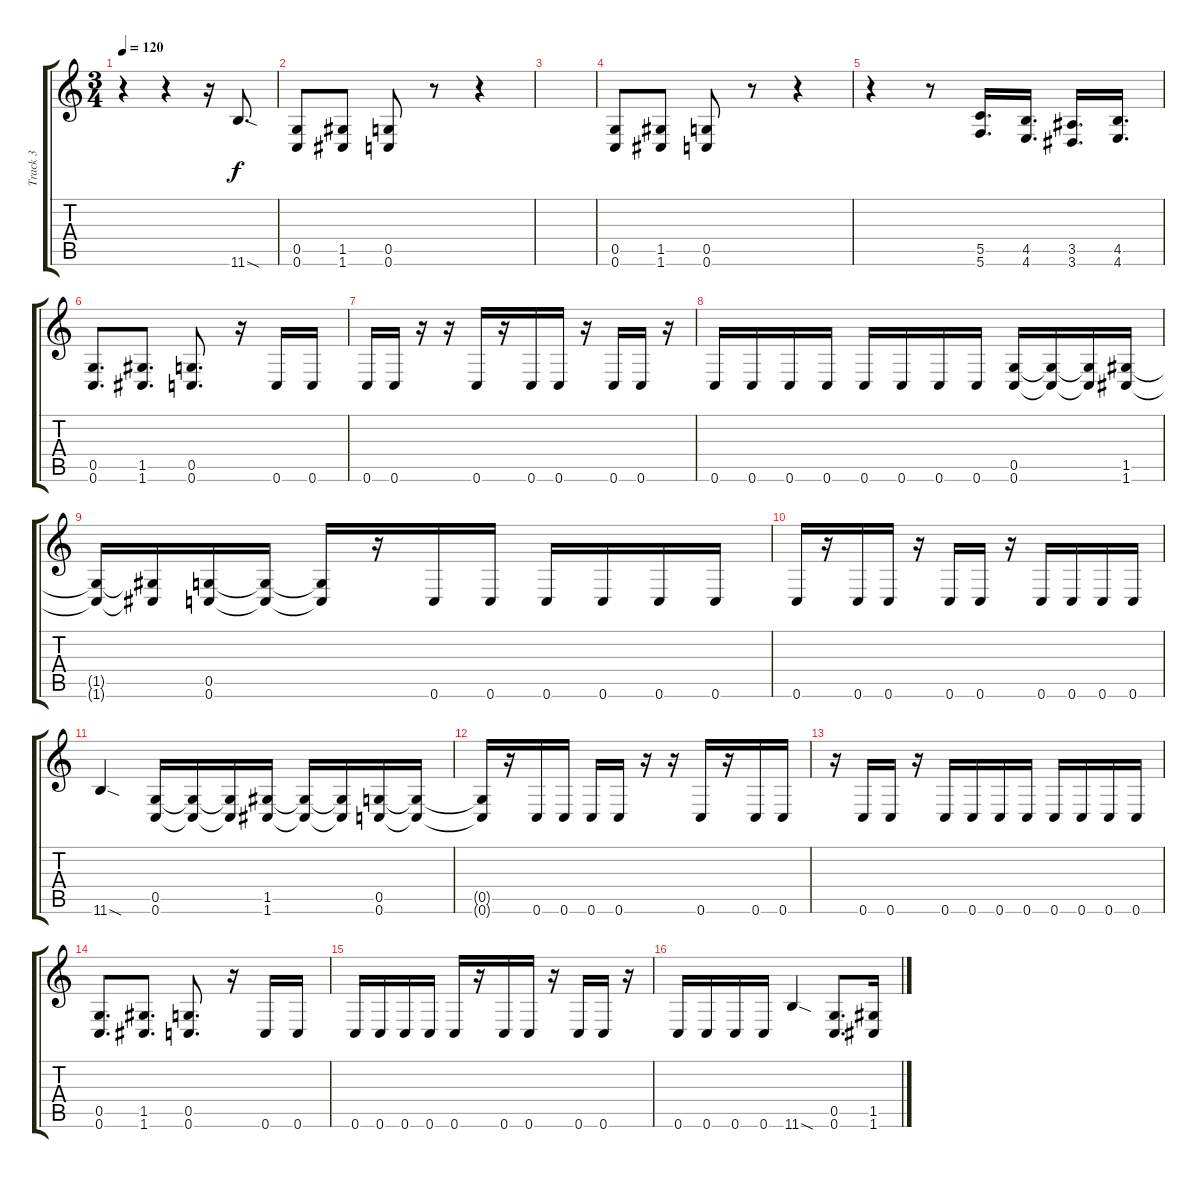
\track ("Track 3" "Track 3") {instrument distortionguitar}
\staff {score tabs}
\tuning (D4 A3 F3 C3 G2 C2) {hide}
\ts (3 4)
\tempo 120
\clef g2
\ks c
r.4{dy f} r.4 r.16 11.6{sod}.8{d} |
(0.5 0.6).8 (1.5 1.6).8 (0.5 0.6).8 r.8 r.4 |
|
(0.5 0.6).8 (1.5 1.6).8 (0.5 0.6).8 r.8 r.4 |
r.4 r.8 (5.5 5.6).16{d} (4.5 4.6).16{d} (3.5 3.6).16{d} (4.5 4.6).16{d} |
(0.5 0.6).8{d} (1.5 1.6).8{d} (0.5 0.6).8{d} r.16 0.6.16 0.6.16 |
0.6.16 0.6.16 r.16 r.16 0.6.16 r.16 0.6.16 0.6.16 r.16 0.6.16 0.6.16 r.16 |
0.6.16 0.6.16 0.6.16 0.6.16 0.6.16 0.6.16 0.6.16 0.6.16 (0.5 0.6).16 (0.5{t} 0.6{t}).16 (0.5{t} 0.6{t}).16 (1.5 1.6).16 |
(1.5{t} 1.6{t}).16 (1.5{t} 1.6{t}).16 (0.5 0.6).16 (0.5{t} 0.6{t}).16 (0.5{t} 0.6{t}).16 r.16 0.6.16 0.6.16 0.6.16 0.6.16 0.6.16 0.6.16 |
0.6.16 r.16 0.6.16 0.6.16 r.16 0.6.16 0.6.16 r.16 0.6.16 0.6.16 0.6.16 0.6.16 |
11.6{sod}.4 (0.5 0.6).16 (0.5{t} 0.6{t}).16 (0.5{t} 0.6{t}).16 (1.5 1.6).16 (1.5{t} 1.6{t}).16 (1.5{t} 1.6{t}).16 (0.5 0.6).16 (0.5{t} 0.6{t}).16 |
(0.5{t} 0.6{t}).16 r.16 0.6.16 0.6.16 0.6.16 0.6.16 r.16 r.16 0.6.16 r.16 0.6.16 0.6.16 |
r.16 0.6.16 0.6.16 r.16 0.6.16 0.6.16 0.6.16 0.6.16 0.6.16 0.6.16 0.6.16 0.6.16 |
(0.5 0.6).8{d} (1.5 1.6).8{d} (0.5 0.6).8{d} r.16 0.6.16 0.6.16 |
0.6.16 0.6.16 0.6.16 0.6.16 0.6.16 r.16 0.6.16 0.6.16 r.16 0.6.16 0.6.16 r.16 |
0.6.16 0.6.16 0.6.16 0.6.16 11.6{sod}.4 (0.5 0.6).8{d} (1.5 1.6).16
